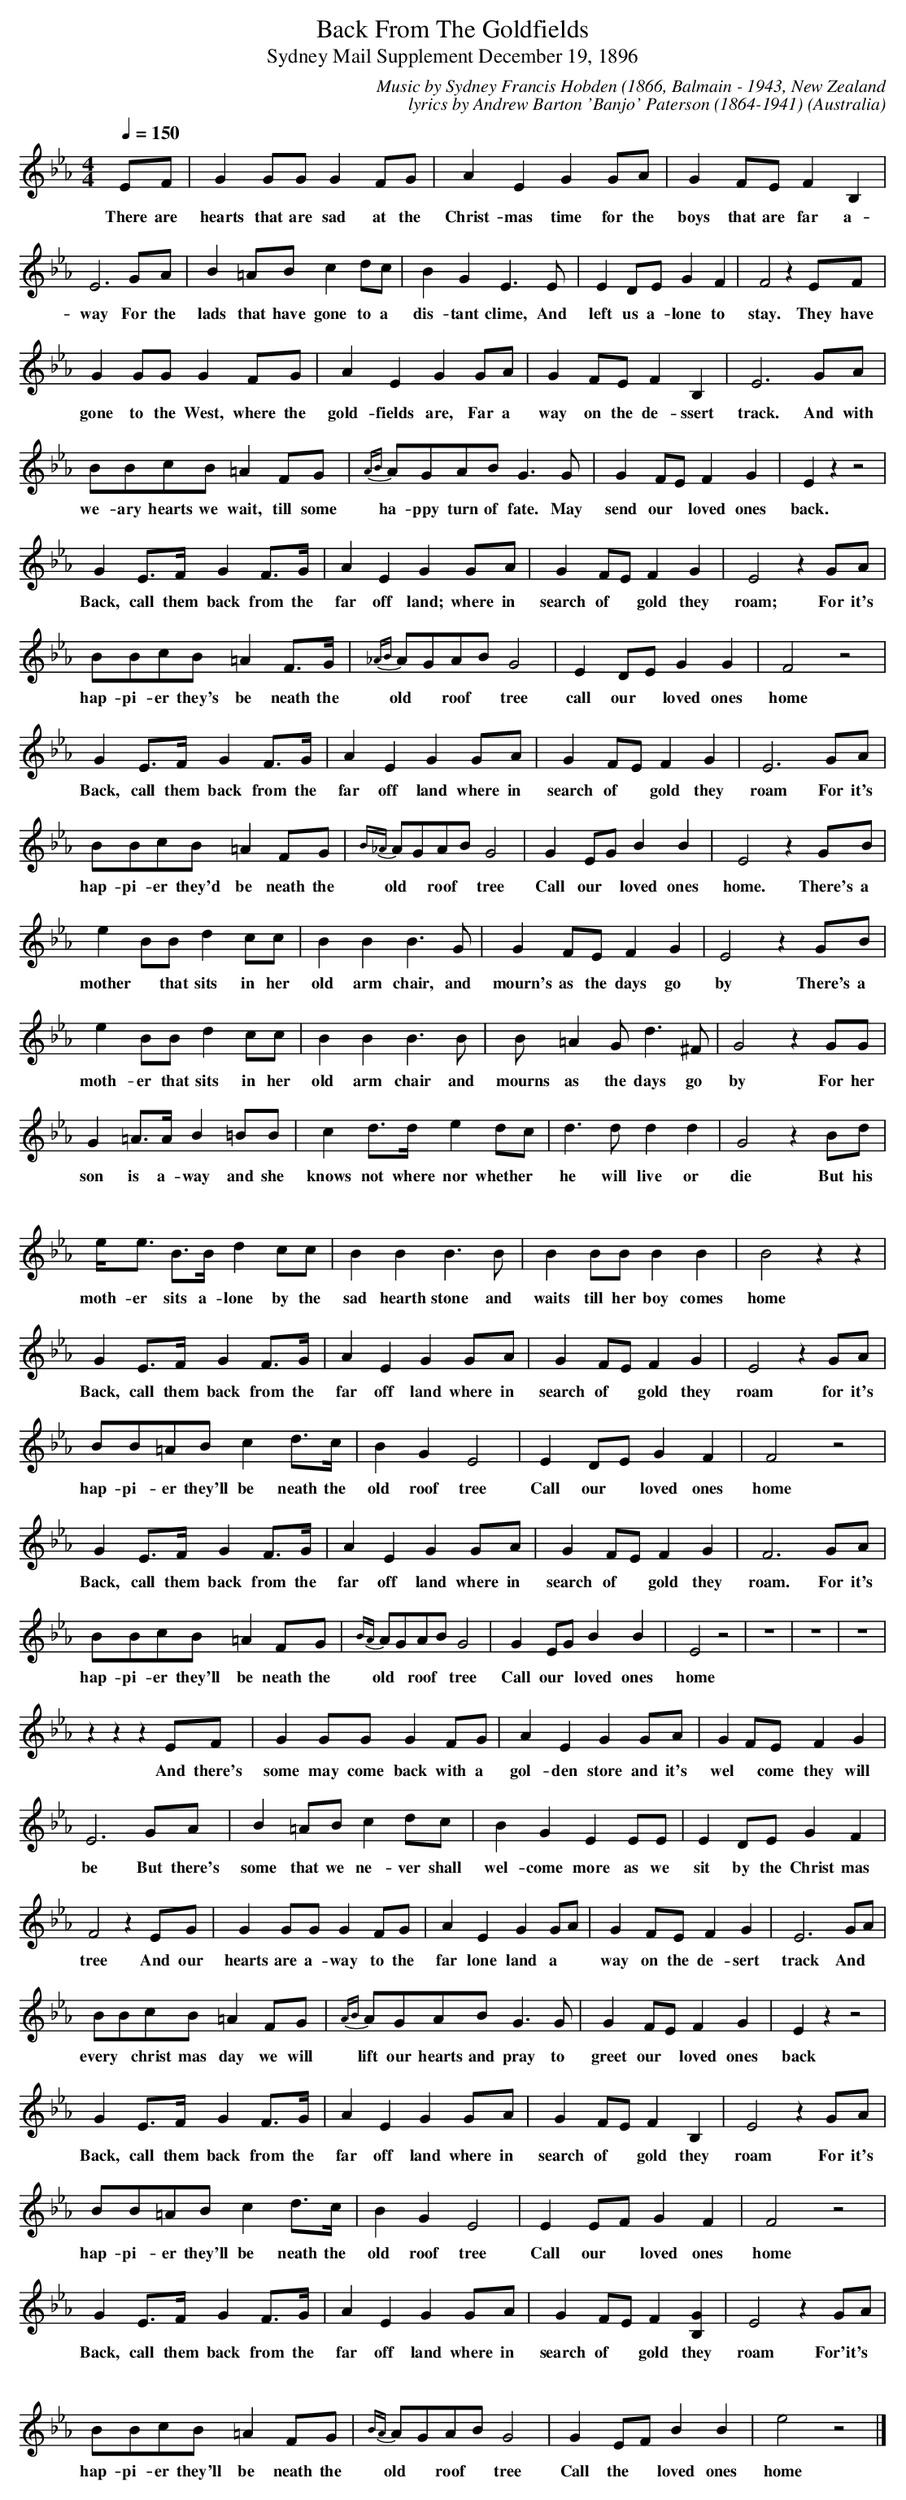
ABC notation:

X:1
T:Back From The Goldfields
T:Sydney Mail Supplement December 19, 1896
C:Music by Sydney Francis Hobden (1866, Balmain - 1943, New Zealand
C:lyrics by Andrew Barton 'Banjo' Paterson (1864-1941)
O:Australia
Q:1/4=150
L:1/8
M:4/4
K:Eb
EF | G2 GG G2 FG | A2 E2 G2 GA | G2 FE F2 B,2 |$ E6 GA | B2 =AB c2 dc | B2 G2 E3 E | E2 DE G2 F2 |
w: There are|hearts that are sad at the|Christ- mas time for the|boys that are far a-|way For the|lads that have gone to a|dis- tant clime, And|left us a- lone to|
F4 z2 EF |$ G2 GG G2 FG | A2 E2 G2 GA | G2 FE F2 B,2 | E6 GA |$ BBcB =A2 FG |{AB} AGAB G3 G |
w: stay. They have|gone to the West, where the|gold- fields are, Far a|way on the de- ssert|track. And with|we- ary hearts we wait, till some|ha- ppy turn of fate. May|
G2 FE F2 G2 | E2 z2 z4 |$ G2 E>F G2 F>G | A2 E2 G2 GA | G2 FE F2 G2 | E4 z2 GA |$ BBcB =A2 F>G |
w: send our * loved ones|back.|Back, call them back from the|far off land; where in|search of * gold they|roam; For it's|hap- pi- er they's be neath the|
{_AB} AGAB G4 | E2 DE G2 G2 | F4 z4 |$ G2 E>F G2 F>G | A2 E2 G2 GA | G2 FE F2 G2 | E6 GA |$
w: old * roof * tree|call our * loved ones|home|Back, call them back from the|far off land where in|search of * gold they|roam For it's|
BBcB =A2 FG |{B_A} AGAB G4 | G2 EG B2 B2 | E4 z2 GB |$ e2 BB d2 cc | B2 B2 B3 G | G2 FE F2 G2 |
w: hap- pi- er they'd be neath the|old * roof * tree|Call our * loved ones|home. There's a|mother * that sits in her|old arm chair, and|mourn's as the days go|
E4 z2 GB |$ e2 BB d2 cc | B2 B2 B3 B | B =A2 G d3 ^F | G4 z2 GG |$ G2 =A>A B2 =BB | c2 d>d e2 dc |
w: by There's a|moth- er that sits in her|old arm chair and|mourns as the days go|by For her|son is a- way and she|knows not where nor whether *|
d3 d d2 d2 | G4 z2 Bd |$ e<e B>B d2 cc | B2 B2 B3 B | B2 BB B2 B2 | B4 z2 z2 |$ G2 E>F G2 F>G |
w: he will live or|die But his|moth- er sits a- lone by the|sad hearth stone and|waits till her boy comes|home|Back, call them back from the|
A2 E2 G2 GA | G2 FE F2 G2 | E4 z2 GA |$ BB=AB c2 d>c | B2 G2 E4 | E2 DE G2 F2 | F4 z4 |$
w: far off land where in|search of * gold they|roam for it's|hap- pi- er they'll be neath the|old roof tree|Call our * loved ones|home|
G2 E>F G2 F>G | A2 E2 G2 GA | G2 FE F2 G2 | F6 GA |$ BBcB =A2 FG |{BA} AGAB G4 | G2 EG B2 B2 |
w: Back, call them back from the|far off land where in|search of * gold they|roam. For it's|hap- pi- er they'll be neath the|old * roof * tree|Call our * loved ones|
E4 z4 | z8 | z8 | z8 |$ z2 z2 z2 EF | G2 GG G2 FG | A2 E2 G2 GA | G2 FE F2 G2 |$ E6 GA |
w: home||||And there's|some may come back with a|gol- den store and it's|wel * come they will|be But there's|
B2 =AB c2 dc | B2 G2 E2 EE | E2 DE G2 F2 |$ F4 z2 EG | G2 GG G2 FG | A2 E2 G2 GA | G2 FE F2 G2 |
w: some that we ne- ver shall|wel- come more as we|sit by the Christ mas|tree And our|hearts are a- way to the|far lone land a *|way on the de- sert|
E6 GA |$ BBcB =A2 FG |{AB} AGAB G3 G | G2 FE F2 G2 | E2 z2 z4 |$ G2 E>F G2 F>G | A2 E2 G2 GA |
w: track And *|every * christ mas day we will|lift our hearts and pray to|greet our * loved ones|back|Back, call them back from the|far off land where in|
G2 FE F2 B,2 | E4 z2 GA |$ BB=AB c2 d>c | B2 G2 E4 | E2 EF G2 F2 | F4 z4 |$ G2 E>F G2 F>G |
w: search of * gold they|roam For it's|hap- pi- er they'll be neath the|old roof tree|Call our * loved ones|home|Back, call them back from the|
A2 E2 G2 GA | G2 FE F2 [B,G]2 | E4 z2 GA |$ BBcB =A2 FG |{BA} AGAB G4 | G2 EF B2 B2 | e4 z4 |]
w: far off land where in|search of * gold they|roam For'it's *|hap- pi- er they'll be neath the|old * roof * tree|Call the * loved ones|home|
